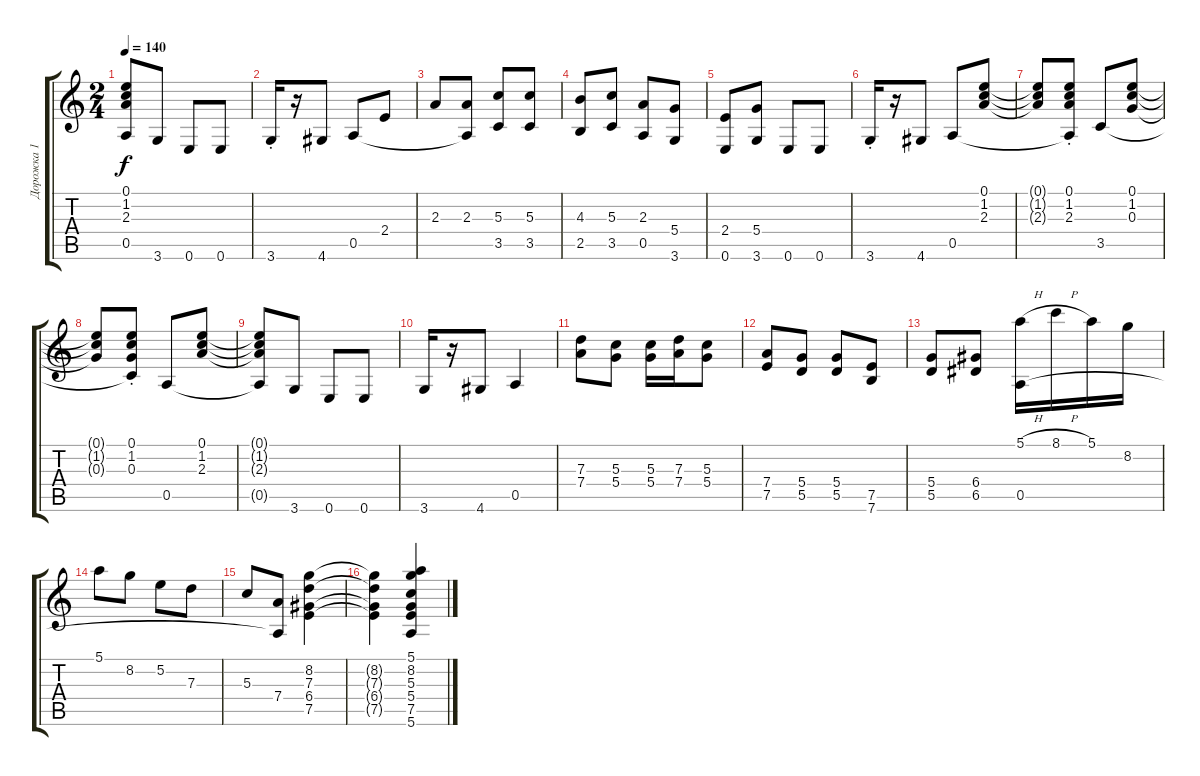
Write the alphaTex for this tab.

\track ("Дорожка 1" "Дорожка 1") {instrument acousticguitarnylon}
\staff {score tabs}
\tuning (E4 B3 G3 D3 A2 E2) {hide}
\ts (2 4)
\tempo 140
\clef g2
\ks aminor
(0.1{t} 1.2{t} 2.3{t} 0.5{t}).8{dy f} 3.6.8 0.6.8 0.6.8 |
3.6{st}.16 r.16 4.6.8 0.5.8 2.4.8 |
2.3.8 (2.3 0.5{t}).8 (5.3 3.5).8 (5.3 3.5).8 |
(4.3 2.5).8 (5.3 3.5).8 (2.3 0.5).8 (5.4 3.6).8 |
(2.4 0.6).8 (5.4 3.6).8 0.6.8 0.6.8 |
3.6{st}.16 r.16 4.6.8 0.5.8 (0.1 1.2 2.3).8 |
(0.1{t} 1.2{t} 2.3{t}).8 (0.1{st} 1.2{st} 2.3{st} 0.5{t}).8 3.5.8 (0.1 1.2 0.3).8 |
(0.1{t} 1.2{t} 0.3{t}).8 (0.1{st} 1.2{st} 0.3{st} 3.5{t}).8 0.5.8 (0.1 1.2 2.3).8 |
(0.1{t} 1.2{t} 2.3{t} 0.5{t}).8 3.6.8 0.6.8 0.6.8 |
3.6.16 r.16 4.6.8 0.5.4 |
(7.3 7.4).8 (5.3 5.4).8 (5.3 5.4).16 (7.3 7.4).16 (5.3 5.4).8 |
(7.4 7.5).8 (5.4 5.5).8 (5.4 5.5).8 (7.5 7.6).8 |
(5.4 5.5).8 (6.4 6.5).8 (5.1{h} 0.5).16 8.1{h}.16 5.1.16 8.2.16 |
5.1.8 8.2.8 5.2.8 7.3.8 |
5.3.8 (7.4 0.5{t}).8 (8.2 7.3 6.4 7.5).4 |
(8.2{t} 7.3{t} 6.4{t} 7.5{t}).4 (5.1 8.2 5.3 5.4 7.5 5.6).4
